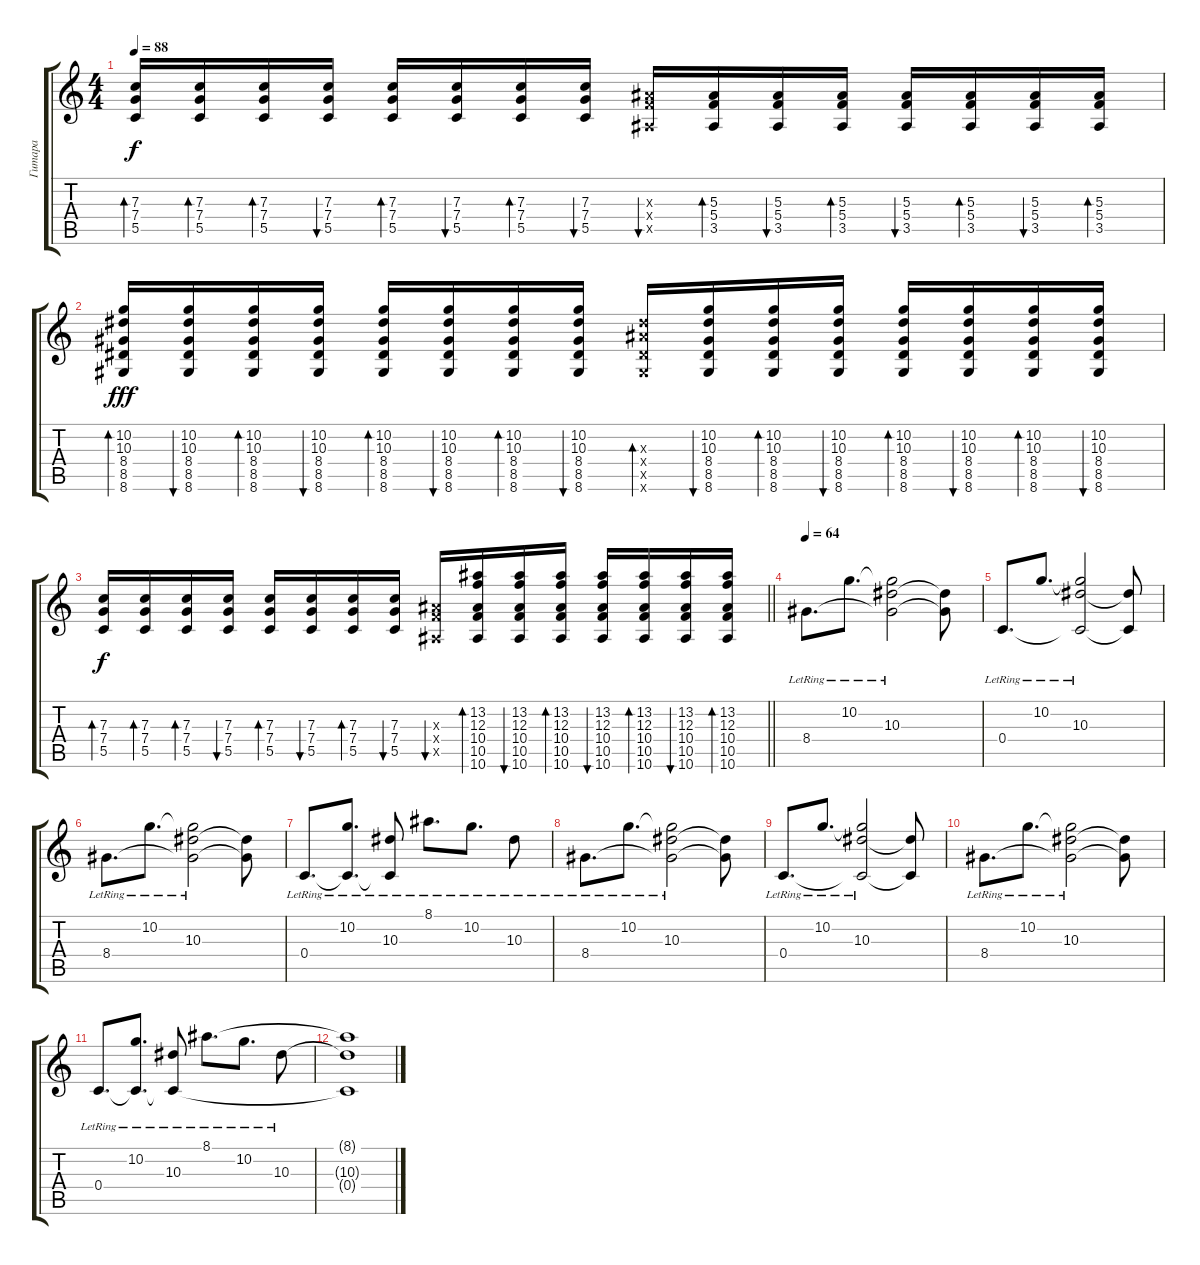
\track ("Гитара " "Гитара ") {instrument electricguitarclean}
\staff {score tabs}
\tuning (D4 A3 F3 C3 G2 C2) {hide}
\ts (4 4)
\tempo 88
\clef g2
\ks c
(7.3 7.4 5.5).16{bd 60 dy f} (7.3 7.4 5.5).16{bd 60} (7.3 7.4 5.5).16{bd 60} (7.3 7.4 5.5).16{bu 60} (7.3 7.4 5.5).16{bd 60} (7.3 7.4 5.5).16{bu 60} (7.3 7.4 5.5).16{bd 60} (7.3 7.4 5.5).16{bu 60} (5.3{x} 5.4{x} 3.5{x}).16{bu 60} (5.3 5.4 3.5).16{bd 60} (5.3 5.4 3.5).16{bu 60} (5.3 5.4 3.5).16{bd 60} (5.3 5.4 3.5).16{bu 60} (5.3 5.4 3.5).16{bd 60} (5.3 5.4 3.5).16{bu 60} (5.3 5.4 3.5).16{bd 60} |
(10.2 10.3 8.4 8.5 8.6).16{bd 30 dy fff} (10.2 10.3 8.4 8.5 8.6).16{bu 30} (10.2 10.3 8.4 8.5 8.6).16{bd 30} (10.2 10.3 8.4 8.5 8.6).16{bu 30} (10.2 10.3 8.4 8.5 8.6).16{bd 30} (10.2 10.3 8.4 8.5 8.6).16{bu 30} (10.2 10.3 8.4 8.5 8.6).16{bd 30} (10.2 10.3 8.4 8.5 8.6).16{bu 30} (10.3{x} 10.4{x} 8.5{x} 8.6{x}).16{bd 30} (10.2 10.3 8.4 8.5 8.6).16{bu 30} (10.2 10.3 8.4 8.5 8.6).16{bd 30} (10.2 10.3 8.4 8.5 8.6).16{bu 30} (10.2 10.3 8.4 8.5 8.6).16{bd 30} (10.2 10.3 8.4 8.5 8.6).16{bu 30} (10.2 10.3 8.4 8.5 8.6).16{bd 30} (10.2 10.3 8.4 8.5 8.6).16{bu 30} |
\barLineRight lightlight
(7.3 7.4 5.5).16{bd 60 dy f} (7.3 7.4 5.5).16{bd 60} (7.3 7.4 5.5).16{bd 60} (7.3 7.4 5.5).16{bu 60} (7.3 7.4 5.5).16{bd 60} (7.3 7.4 5.5).16{bu 60} (7.3 7.4 5.5).16{bd 60} (7.3 7.4 5.5).16{bu 60} (5.3{x} 5.4{x} 3.5{x}).16{bu 60} (13.2 12.3 10.4 10.5 10.6).16{bd 60} (13.2 12.3 10.4 10.5 10.6).16{bu 60} (13.2 12.3 10.4 10.5 10.6).16{bd 60} (13.2 12.3 10.4 10.5 10.6).16{bu 60} (13.2 12.3 10.4 10.5 10.6).16{bd 60} (13.2 12.3 10.4 10.5 10.6).16{bu 60} (13.2 12.3 10.4 10.5 10.6).16{bd 60} |
\tempo 64
8.4{lr}.8{d instrument electricguitarclean} 10.2{lr}.8{d} (10.2{t} 10.3{lr} 8.4{t}).2 (10.3{t} 8.4{t}).8 |
0.4{lr}.8{d} 10.2{lr}.8{d} (10.2{t} 10.3{lr} 0.4{t}).2 (10.3{t} 0.4{t}).8 |
8.4{lr}.8{d} 10.2{lr}.8{d} (10.2{t} 10.3{lr} 8.4{t}).2 (10.3{t} 8.4{t}).8 |
0.4{lr}.8{d} (10.2{lr} 0.4{t}).8{d} (10.3{lr} 0.4{t}).8 8.1{lr}.8{d} 10.2{lr}.8{d} 10.3{lr}.8 |
8.4{lr}.8{d} 10.2{lr}.8{d} (10.2{t} 10.3{lr} 8.4{t}).2 (10.3{t} 8.4{t}).8 |
0.4{lr}.8{d} 10.2{lr}.8{d} (10.2{t} 10.3{lr} 0.4{t}).2 (10.3{t} 0.4{t}).8 |
8.4{lr}.8{d} 10.2{lr}.8{d} (10.2{t} 10.3{lr} 8.4{t}).2 (10.3{t} 8.4{t}).8 |
0.4{lr}.8{d} (10.2{lr} 0.4{t}).8{d} (10.3{lr} 0.4{t}).8 8.1{lr}.8{d} 10.2{lr}.8{d} 10.3{lr}.8 |
(8.1{t} 10.3{t} 0.4{t}).1
